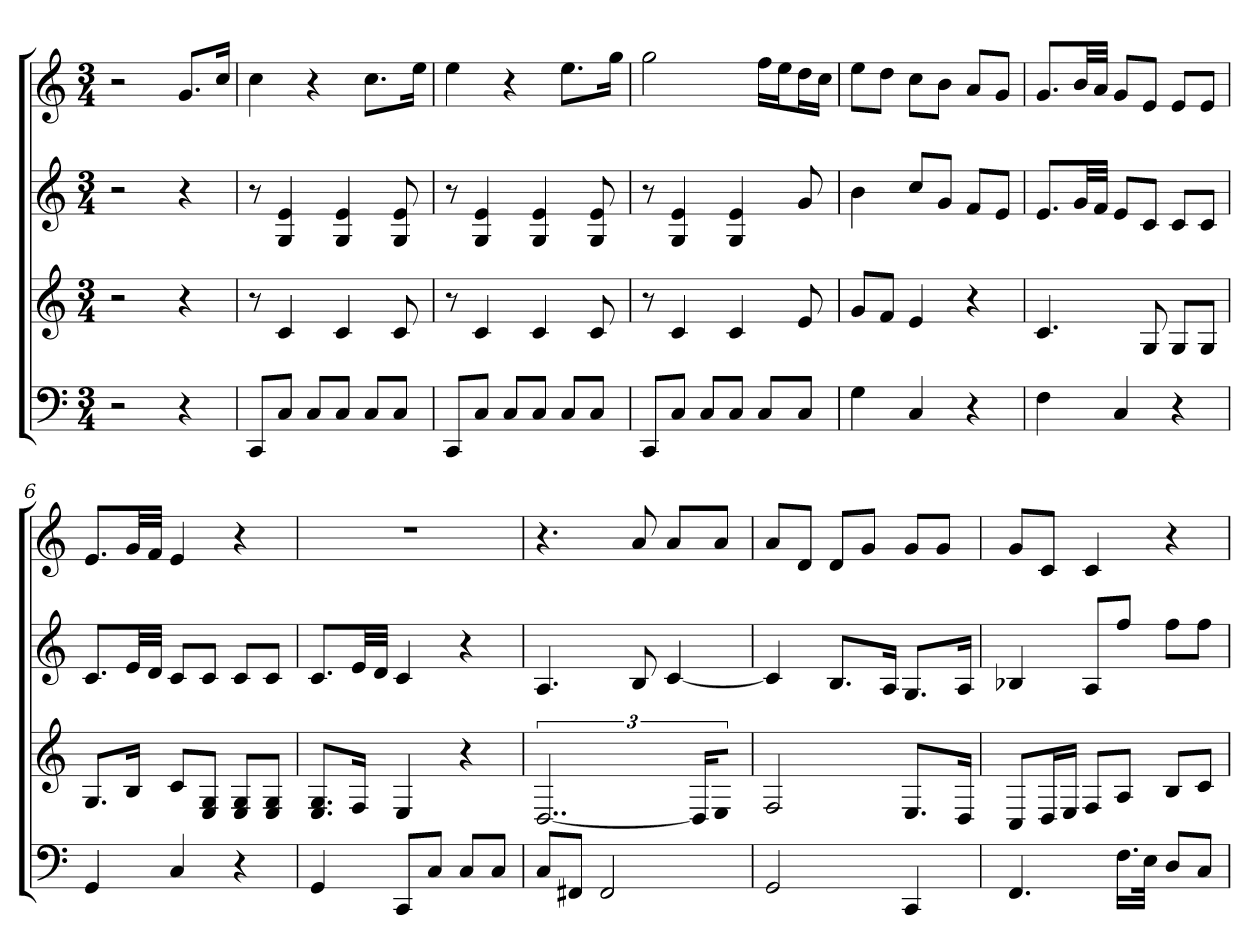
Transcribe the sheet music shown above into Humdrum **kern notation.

**kern	**kern	**kern	**kern
*part4	*part3	*part2	*part1
*staff4	*staff3	*staff2	*staff1
*k[]	*k[]	*k[]	*k[]
*C:	*C:	*C:	*C:
*M3/4	*M3/4	*M3/4	*M3/4
=	=	=	=
2r	2r	2r	2r
4r	4r	4r	8.gL
.	.	.	16ccJk
=1	=1	=1	=1
8CCL	8r	8r	4cc
8CJ	4c	4G 4e	.
8CL	.	.	4r
8CJ	4c	4G 4e	.
8CL	.	.	8.ccL
8CJ	8c	8G 8e	.
.	.	.	16eeJk
=2	=2	=2	=2
8CCL	8r	8r	4ee
8CJ	4c	4G 4e	.
8CL	.	.	4r
8CJ	4c	4G 4e	.
8CL	.	.	8.eeL
8CJ	8c	8G 8e	.
.	.	.	16ggJk
=3	=3	=3	=3
8CCL	8r	8r	2gg
8CJ	4c	4G 4e	.
8CL	.	.	.
8CJ	4c	4G 4e	.
8CL	.	.	16ffLL
.	.	.	16eeJ
8CJ	8e	8g	16ddL
.	.	.	16ccJJ
=4	=4	=4	=4
4G	8gL	4b	8eeL
.	8fJ	.	8ddJ
4C	4e	8ccL	8ccL
.	.	8gJ	8bJ
4r	4r	8fL	8aL
.	.	8eJ	8gJ
=5	=5	=5	=5
4F	4.c	8.eL	8.gL
.	.	32gLL	32bLL
.	.	32fJJJ	32aJJJ
4C	.	8eL	8gL
.	8G	8cJ	8eJ
4r	8GL	8cL	8eL
.	8GJ	8cJ	8eJ
=6	=6	=6	=6
4GG	8.GL	8.cL	8.eL
.	16BJk	32eLL	32gLL
.	.	32dJJJ	32fJJJ
4C	8cL	8cL	4e
.	8E 8GJ	8cJ	.
4r	8E 8GL	8cL	4r
.	8E 8GJ	8cJ	.
=7	=7	=7	=7
4GG	8.E 8.GL	8.cL	2.r
.	16FJk	32eLL	.
.	.	32dJJJ	.
8CCL	4E	4c	.
8CJ	.	.	.
8CL	4r	4r	.
8CJ	.	.	.
=8	=8	=8	=8
8CL	[3..D	4.A	4.r
8FF#XJ	.	.	.
2FF#	.	.	.
.	.	8B	8a
.	.	[4c	8aL
.	24DKL]	.	.
.	8EJ	.	8aJ
=9	=9	=9	=9
2GG	2F	4c]	8aL
.	.	.	8dJ
.	.	8.BL	8dL
.	.	.	8gJ
.	.	16AJk	.
4CC	8.EL	8.GL	8gL
.	.	.	8gJ
.	16DJk	16AJk	.
=10	=10	=10	=10
4.FF	8CL	4B-X	8gL
.	16DL	.	8cJ
.	16EJJ	.	.
.	8FL	8AL	4c
16.FLL	8AJ	8ffJ	.
32EJJk	.	.	.
8DL	8BL	8ffL	4r
8CJ	8cJ	8ffJ	.
=	=	=	=
*-	*-	*-	*-
